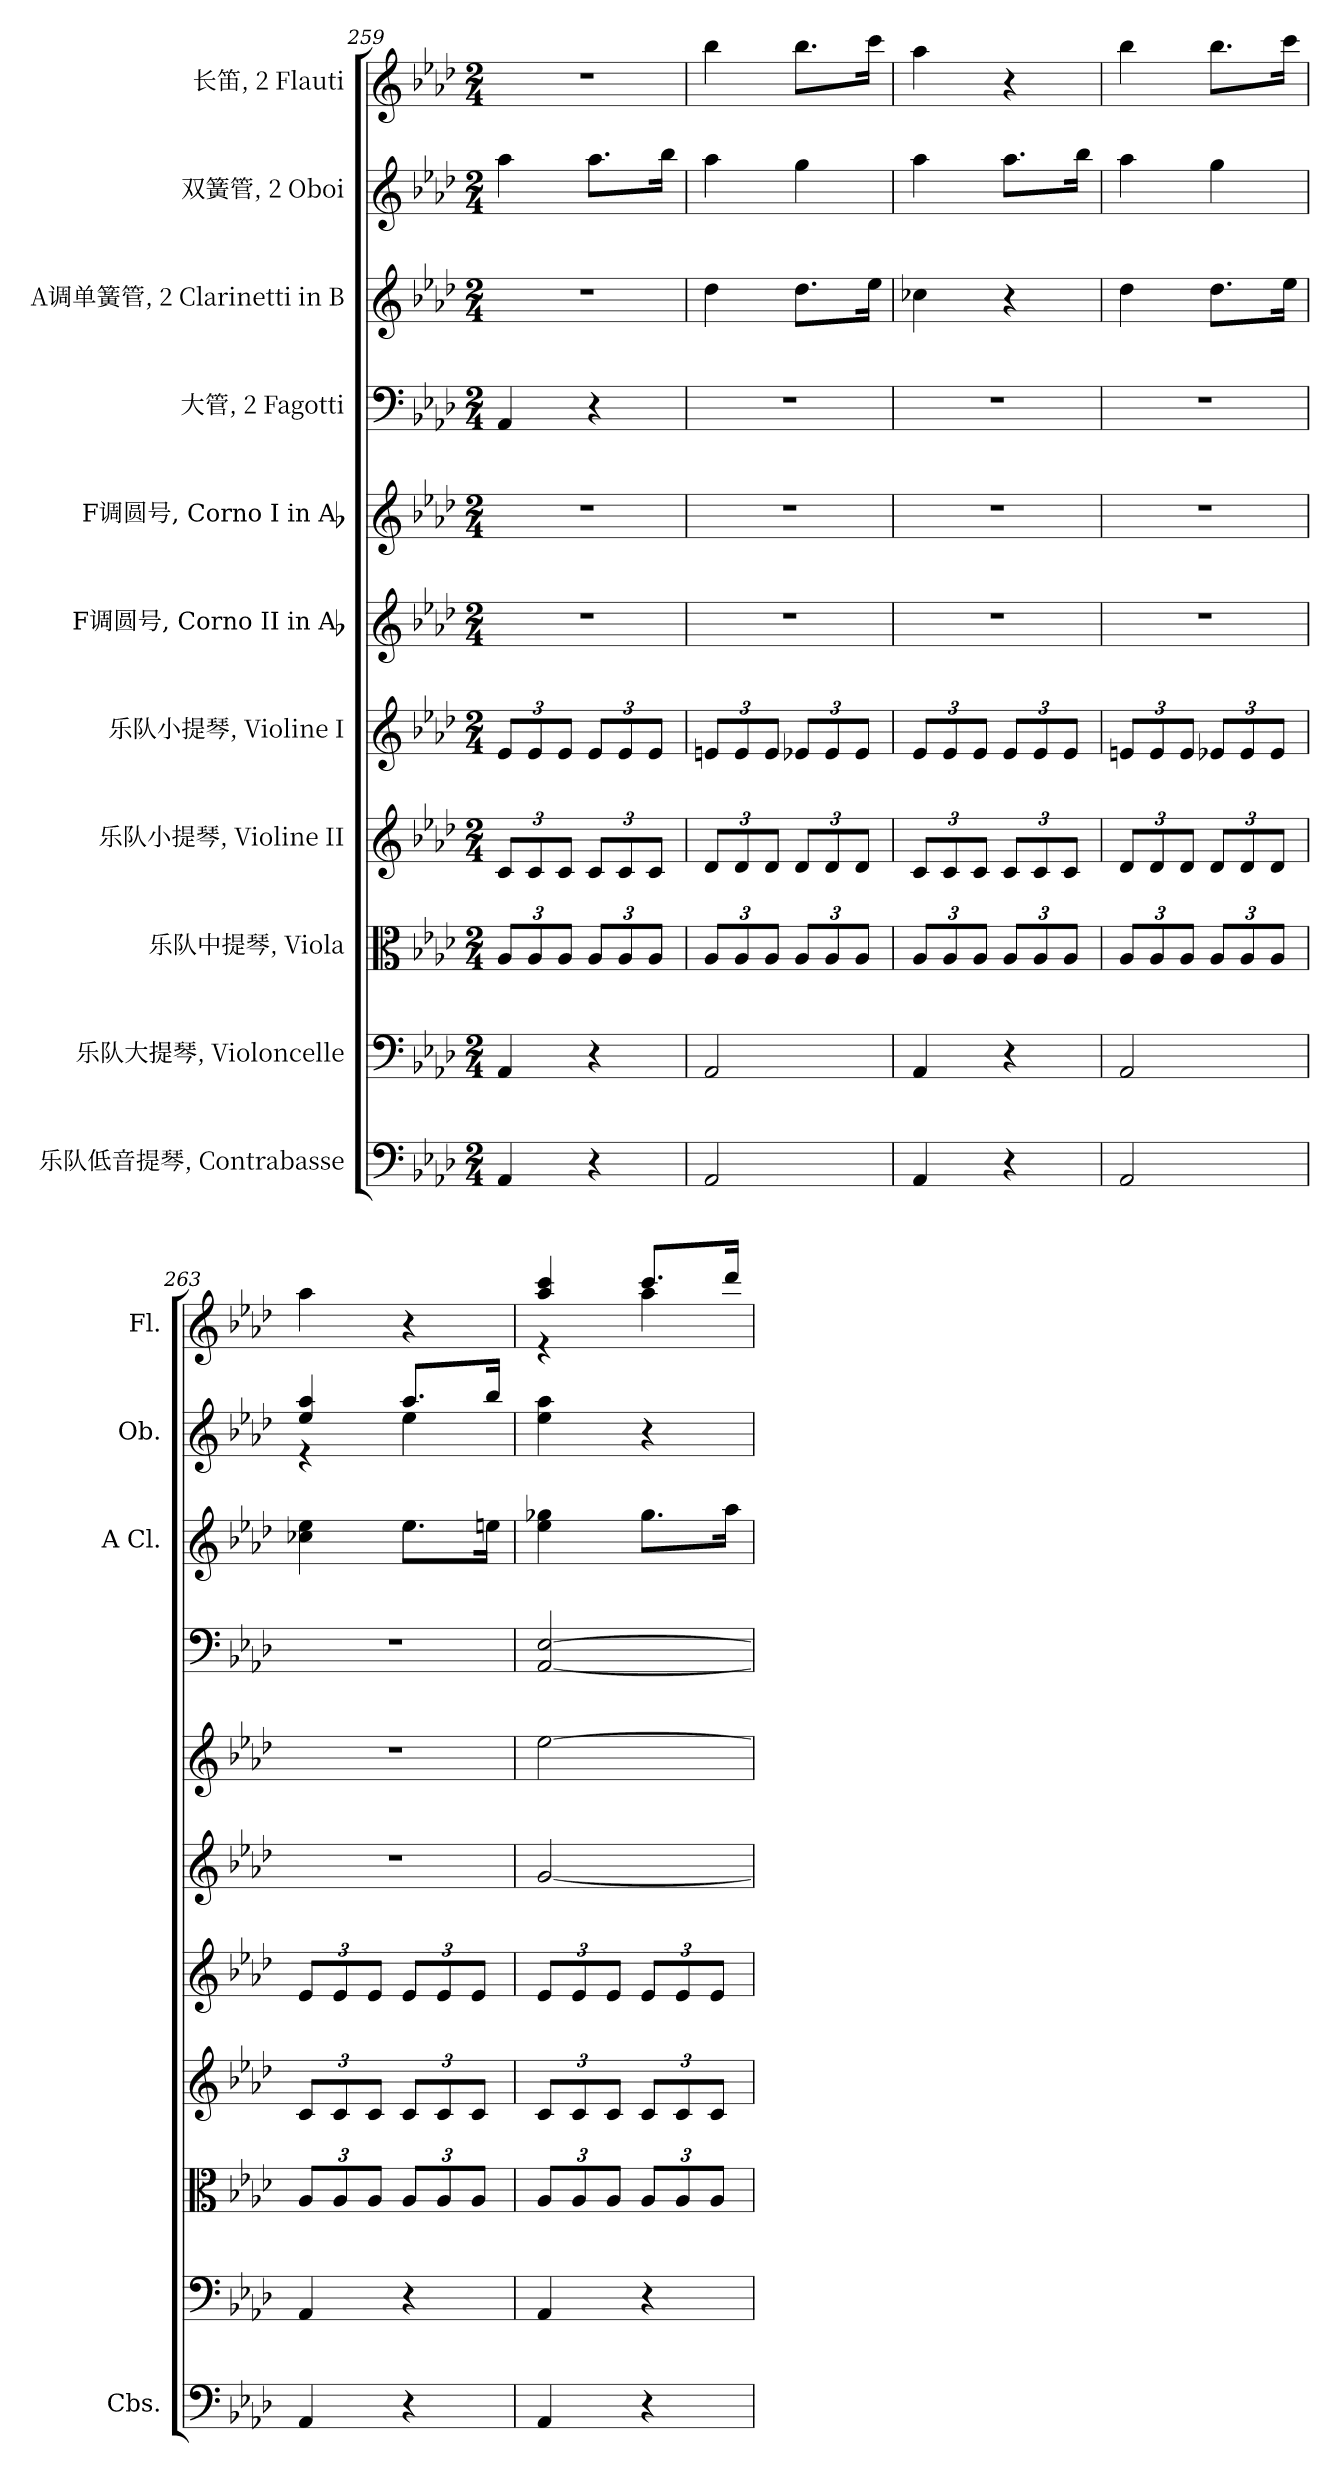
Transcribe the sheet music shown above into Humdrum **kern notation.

**kern	**kern	**kern	**kern	**kern	**kern	**kern	**kern	**kern	**kern	**kern
*part11	*part10	*part9	*part8	*part7	*part6	*part5	*part4	*part3	*part2	*part1
*staff11	*staff10	*staff9	*staff8	*staff7	*staff6	*staff5	*staff4	*staff3	*staff2	*staff1
*I"乐队低音提琴, Contrabasse	*I"乐队大提琴, Violoncelle	*I"乐队中提琴, Viola	*I"乐队小提琴, Violine II	*I"乐队小提琴, Violine I	*I"F调圆号, Corno II in Ab	*I"F调圆号, Corno I in Ab	*I"大管, 2 Fagotti	*I"A调单簧管, 2 Clarinetti in B	*I"双簧管, 2 Oboi	*I"长笛, 2 Flauti
*I'Cbs.	*	*	*	*	*	*	*	*I'A Cl.	*I'Ob.	*I'Fl.
*clefF4	*clefF4	*clefC3	*clefG2	*clefG2	*clefG2	*clefG2	*clefF4	*clefG2	*clefG2	*clefG2
*ITrd7c12	*	*	*	*	*ITrd4c7	*ITrd4c7	*	*ITrd2c3	*	*
*k[b-e-a-d-]	*k[b-e-a-d-]	*k[b-e-a-d-]	*k[b-e-a-d-]	*k[b-e-a-d-]	*k[b-e-a-d-g-]	*k[b-e-a-d-g-]	*k[b-e-a-d-]	*k[b-]	*k[b-e-a-d-]	*k[b-e-a-d-]
*M2/4	*M2/4	*M2/4	*M2/4	*M2/4	*M2/4	*M2/4	*M2/4	*M2/4	*M2/4	*M2/4
*MM60	*MM60	*MM60	*MM60	*MM60	*MM60	*MM60	*MM60	*MM60	*MM60	*MM60
*	*	*Xbrackettup	*Xbrackettup	*Xbrackettup	*	*	*	*	*	*
=259	=259	=259	=259	=259	=259	=259	=259	=259	=259	=259
4AAA-/	4AA-/	12A-/L	12c/L	12e-/L	2r	2r	4AA-/	2r	4aa-\	2r
.	.	12A-/	12c/	12e-/	.	.	.	.	.	.
.	.	12A-/J	12c/J	12e-/J	.	.	.	.	.	.
4r	4r	12A-/L	12c/L	12e-/L	.	.	4r	.	8.aa-\L	.
.	.	12A-/	12c/	12e-/	.	.	.	.	.	.
.	.	12A-/J	12c/J	12e-/J	.	.	.	.	.	.
.	.	.	.	.	.	.	.	.	16bb-\Jk	.
=260	=260	=260	=260	=260	=260	=260	=260	=260	=260	=260
*	*	*	*	*	*	*	*	*	*	*MM60
2AAA-/	2AA-/	12A-/L	12d-/L	12en/L	2r	2r	2r	4b-\	4aa-\	4bb-\
.	.	12A-/	12d-/	12e/	.	.	.	.	.	.
.	.	12A-/J	12d-/J	12e/J	.	.	.	.	.	.
*	*	*	*	*	*	*	*	*	*	*MM64
.	.	12A-/L	12d-/L	12e-X/L	.	.	.	8.b-\L	4gg\	8.bb-\L
.	.	12A-/	12d-/	12e-/	.	.	.	.	.	.
.	.	12A-/J	12d-/J	12e-/J	.	.	.	.	.	.
.	.	.	.	.	.	.	.	16cc\Jk	.	16ccc\Jk
!!LO:PB:g=z
=261	=261	=261	=261	=261	=261	=261	=261	=261	=261	=261
*	*	*	*	*	*	*	*	*	*	*MM60
4AAA-/	4AA-/	12A-/L	12c/L	12e-/L	2r	2r	2r	4a-X\	4aa-\	4aa-\
.	.	12A-/	12c/	12e-/	.	.	.	.	.	.
.	.	12A-/J	12c/J	12e-/J	.	.	.	.	.	.
*	*	*	*	*	*	*	*	*	*	*MM64
4r	4r	12A-/L	12c/L	12e-/L	.	.	.	4r	8.aa-\L	4r
.	.	12A-/	12c/	12e-/	.	.	.	.	.	.
.	.	12A-/J	12c/J	12e-/J	.	.	.	.	.	.
.	.	.	.	.	.	.	.	.	16bb-\Jk	.
=262	=262	=262	=262	=262	=262	=262	=262	=262	=262	=262
*	*	*	*	*	*	*	*	*	*	*MM60
2AAA-/	2AA-/	12A-/L	12d-/L	12en/L	2r	2r	2r	4b-\	4aa-\	4bb-\
.	.	12A-/	12d-/	12e/	.	.	.	.	.	.
.	.	12A-/J	12d-/J	12e/J	.	.	.	.	.	.
*	*	*	*	*	*	*	*	*	*	*MM64
.	.	12A-/L	12d-/L	12e-X/L	.	.	.	8.b-\L	4gg\	8.bb-\L
.	.	12A-/	12d-/	12e-/	.	.	.	.	.	.
.	.	12A-/J	12d-/J	12e-/J	.	.	.	.	.	.
.	.	.	.	.	.	.	.	16cc\Jk	.	16ccc\Jk
=263	=263	=263	=263	=263	=263	=263	=263	=263	=263	=263
*	*	*	*	*	*	*	*	*	*	*MM61
*	*	*	*	*	*	*	*	*	*^	*
4AAA-/	4AA-/	12A-/L	12c/L	12e-/L	2r	2r	2r	4a-X\ 4cc\	4ee-/ 4aa-/	4r	4aa-\
.	.	12A-/	12c/	12e-/	.	.	.	.	.	.	.
.	.	12A-/J	12c/J	12e-/J	.	.	.	.	.	.	.
*	*	*	*	*	*	*	*	*	*	*	*MM59
4r	4r	12A-/L	12c/L	12e-/L	.	.	.	8.cc\L	8.aa-/L	4ee-\	4r
.	.	12A-/	12c/	12e-/	.	.	.	.	.	.	.
.	.	12A-/J	12c/J	12e-/J	.	.	.	.	.	.	.
.	.	.	.	.	.	.	.	16cc#X\Jk	16bb-/Jk	.	.
*	*	*	*	*	*	*	*	*	*v	*v	*
=264	=264	=264	=264	=264	=264	=264	=264	=264	=264	=264
*	*	*	*	*	*	*	*	*	*	*MM54
*	*	*	*	*	*	*	*	*	*	*^
4AAA-/	4AA-/	12A-/L	12c/L	12e-/L	[2c/	[2a-\	[2AA-/ [2E-/	4cc\ 4ee-X\	4ee-\ 4aa-\	4aa-/ 4ccc/	4r
.	.	12A-/	12c/	12e-/	.	.	.	.	.	.	.
.	.	12A-/J	12c/J	12e-/J	.	.	.	.	.	.	.
*	*	*	*	*	*	*	*	*	*	*MM53	*
4r	4r	12A-/L	12c/L	12e-/L	.	.	.	8.ee-\L	4r	8.ccc/L	4aa-\
.	.	12A-/	12c/	12e-/	.	.	.	.	.	.	.
.	.	12A-/J	12c/J	12e-/J	.	.	.	.	.	.	.
*	*	*	*	*	*	*	*	*	*	*MM56	*
.	.	.	.	.	.	.	.	16ff\Jk	.	16ddd-/Jk	.
*	*	*	*	*	*	*	*	*	*	*v	*v
=	=	=	=	=	=	=	=	=	=	=
*-	*-	*-	*-	*-	*-	*-	*-	*-	*-	*-
